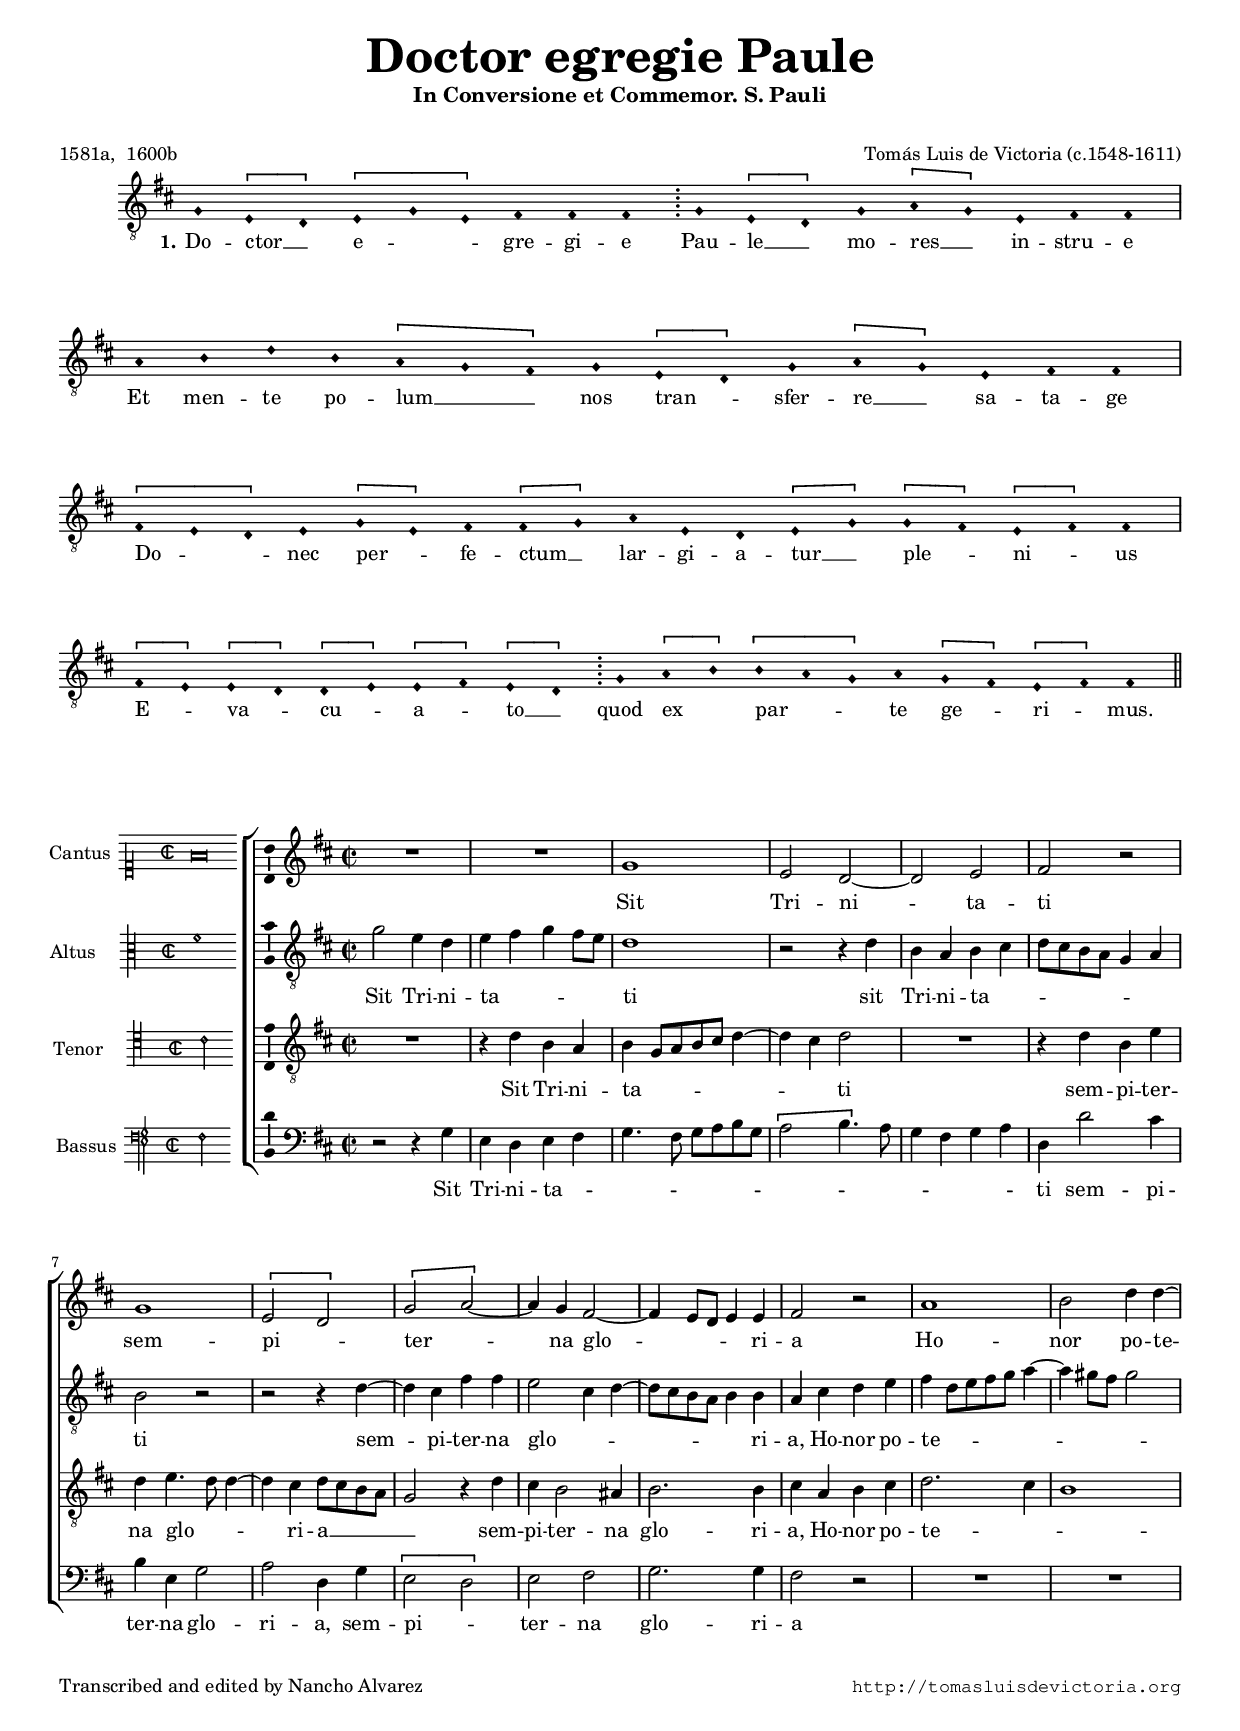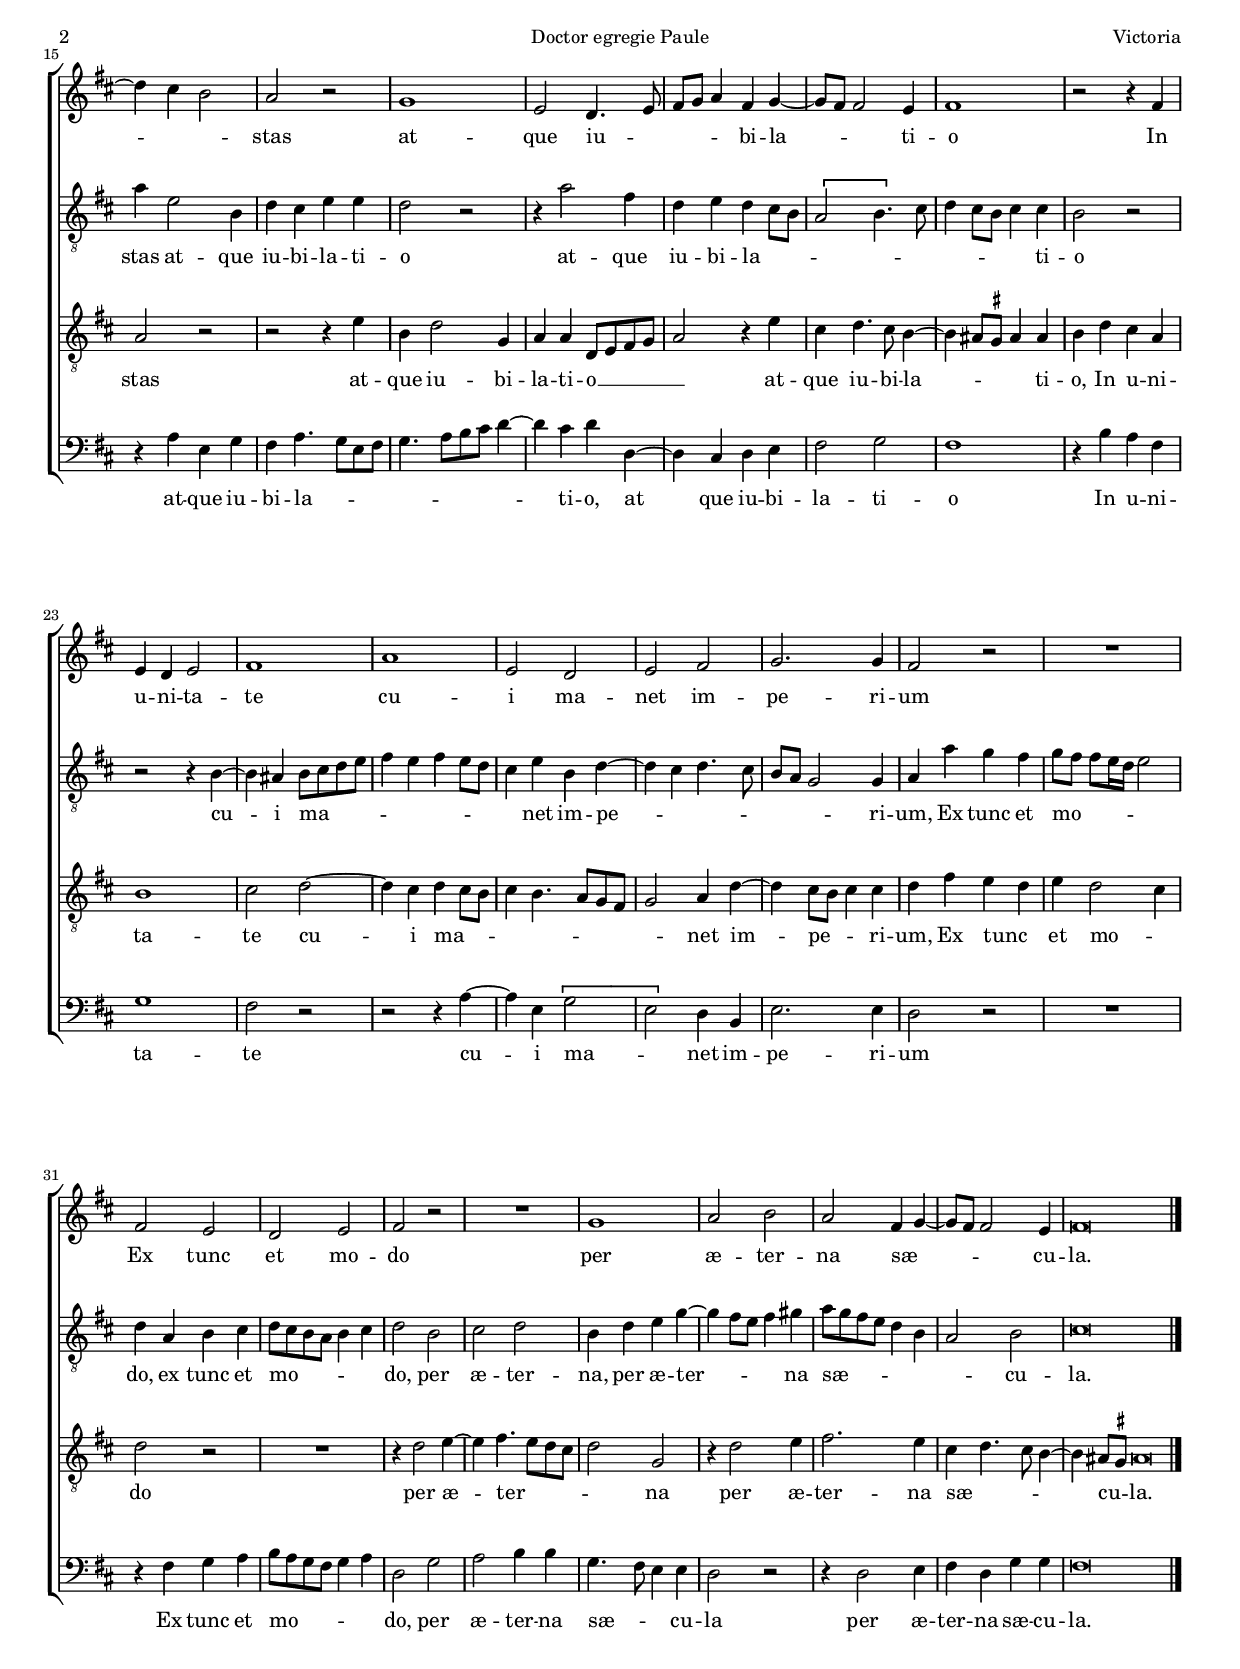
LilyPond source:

\version "2.18.0"

#(set-default-paper-size "a4")
#(set-global-staff-size 16.2)
#(ly:set-option 'point-and-click #f)
%mobile -s15.0 -i3.2

italicas=\override LyricText.font-shape = #'italic
rectas=\override LyricText.font-shape = #'upright
ss=\once \set suggestAccidentals = ##t
incipitwidth = 20

htitle="Doctor egregie Paule"
hcomposer="Victoria"

\header {
	title=\markup{\fontsize #4 "Doctor egregie Paule"}
	subtitle="In Conversione et Commemor. S. Pauli"
	subsubtitle=\markup{\column{" "}}
	composer="Tomás Luis de Victoria (c.1548-1611)"
        pdfauthor=\composer
	%opus="(-)"
	poet="1581a,  1600b"
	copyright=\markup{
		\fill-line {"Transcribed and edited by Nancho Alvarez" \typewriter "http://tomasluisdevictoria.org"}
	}
%	tagline=""
}


\score {\transpose c d {
<<
         \new Voice = "canto" {
                 \override Staff.TimeSignature.stencil = #'()
                 \override Stem.transparent = ##t
                 \set Score.timing = ##f
                 \override NoteHead.style = #'neomensural         
                 \clef "G_8" 
                 \key a \minor
                 \override LigatureBracket.padding = #1
                 f4 \[d c\] \[d f d\] e e e \bar ";" % "|" en original
                 f \[d c\] f \[g f\] d e e \bar "|" \break
                 g a c' a \[g f e\] f \[d c\] f \[g f\] d e e \bar "|" \break
                 \[e d c\] d \[f d\] e \[e f\] g d c \[d f\] \[f e\] \[d e\] e \bar "|" \break
                 \[e d\] \[d c\] \[c d\] \[d e\] \[d c\] \bar ";" % "|" en original
                 f \[g a\] \[a g f\] g \[f e\] \[d e\] e 	
                 \bar "||"
         }
         \new Lyrics \lyricsto "canto" {
         	 \set stanza = "1."
         	 Do -- ctor __ _ e -- _ _ gre -- gi -- e Pau -- le __ _
         	 mo -- res __ _ in -- stru -- e
         	 Et men -- te po -- lum __ _ _ nos tran -- _ sfer -- re __ _ sa -- ta -- ge
         	 Do -- _ _ nec per -- _ fe -- ctum __ _ lar -- gi -- a -- tur __ _ ple -- _ ni -- _ us
         	 E -- _ va -- _ cu -- _ a -- _ to __ _
         	 quod ex _ par -- _ _ te ge -- _ ri -- _ mus.
         }
         
>>
        }%transpose

\layout {
        %line-width=16\cm 
        indent=1.0\cm
        %ragged-right = ##f
}
}


%%%%%%%%%%%%%%%%%%%%%%%%%%%%%%%%%%%%%%%%%%%%%%%%%%%%%%%%%%%%%%%%%%%%%%%%%%%%%5

%tablet \pageBreak

global={\key c \major \time 2/2  \skip 1*39 \bar "|."

}

cantus={
	R1*4/4 |
	R1*4/4 |
	f'1 |
	d'2 c' ~ |
%5
	c' d' |
	e' r |
	f'1 |
	\[d'2 c'\] |
	\[f' g' ~ \] |
%10
	g'4 f' e'2 ~ |
	e'4 d'8 c' d'4 d' |
	e'2 r |
	g'1 |
	a'2 c''4 c'' ~ |
%15
	c'' b' a'2 | 
	g' r |
	f'1 |
	d'2 c'4. d'8 |
	e' f' g'4 e' f' ~ |
%20
	f'8 e' e'2 d'4 |
	e'1 |
	r2 r4 e' |
	d' c' d'2 |
	e'1 |
%25
	g' |
	d'2 c' |
	d' e' |
	f'2. f'4 |
	e'2 r |
%30
	R1*4/4 |
	e'2 d' |
	c' d' |
	e' r |
	R1*4/4 |
%35
	f'1 |
	g'2 a' |
	g' e'4 f' ~ |
	f'8 e' e'2 d'4 |
	e'\breve*1/2
}

altus={
	f'2 d'4 c' |
	d' e' f' e'8 d' |
	c'1 |
	r2 r4 c' |
%5
	a g a b |
	c'8 b a g f4 g |
	a2 r |
	r r4 c' ~ |
	c' b e' e' |
%10
	d'2 b4 c' ~ |
	c'8 b a g a4 a |
	g b c' d' |
	e'  c'8[ d' e' f'] g'4 ~ |
	g' fis'8 e' fis'2 |
%15
	g'4 d'2 a4 |
	c' b d' d' |
	c'2 r |
	r4 g'2 e'4 |
	c' d' c' b8 a |
%20
	\[g2 a4.\] b8 |
	c'4 b8 a b4 b |
	a2 r |
	r r4 a ~ |
	a gis a8 b c' d' |
%25
	e'4 d' e' d'8 c' |
	b4 d' a c' ~ |
	c' b c'4. b8 |
	a g f2 f4 |
	g g' f' e' |
%30
	 f'8[ e']  e'[ d'16 c'] d'2 |
	c'4 g a b |
	c'8 b a g a4 b |
	c'2 a |
	b c' |
%35
	a4 c' d' f' ~ |
	f' e'8 d' e'4 fis' |
	g'8 f' e' d' c'4 a |
	g2 a |
	b\breve*1/2
}

tenor={
	R1*4/4 |
	r4 c' a g |
	a  f8[ g a b] c'4 ~ |
	c' b c'2 |
%5
	R1*4/4 |
	r4 c' a d' |
	c' d'4. c'8 c'4 ~ |
	c' b c'8 b a g |
	f2 r4 c' |
%10
	b a2 gis4 |
	a2. a4 |
	b g a b |
	c'2. b4 |
	a1 |
%15
	g2 r |
	r r4 d' |
	a c'2 f4 |
	g g c8 d e f |
	g2 r4 d' |
%20
	b c'4. b8 a4 ~ |
	a gis8 \ss fis gis4 gis |
	a c' b g |
	a1 |
	b2 c' ~ |
%25
	c'4 b c' b8 a |
	b4 a4. g8 f e |
	f2 g4 c' ~ |
	c' b8 a b4 b |
	c' e' d' c' |
%30
	d' c'2 b4 |
	c'2 r |
	R1*4/4 |
	r4 c'2 d'4 ~ |
	d' e'4. d'8 c' b |
%35
	c'2 f |
	r4 c'2 d'4 |
	e'2. d'4 |
	b c'4. b8 a4 ~ |
	a gis8 \ss fis gis\breve*1/4
}

bassus={
	r2 r4 f |
	d c d e |
	f4. e8 f g a f |
	\[g2 a4.\] g8 |
%5
	f4 e f g |
	c c'2 b4 |
	a d f2 |
	g c4 f |
	\[d2 c\] |
%10
	d e |
	f2. f4 |
	e2 r |
	R1*4/4 |
	R1*4/4 |
%15
	r4 g d f |
	e g4. f8 d e |
	f4.  g8[ a b] c'4 ~ |
	c' b c' c ~ |
	c b, c d |
%20
	e2 f |
	e1 |
	r4 a g e |
	f1 |
	e2 r |
%25
	r r4 g ~ |
	g d \[f2 
	d\] c4 a, 
	d2. d4 
	c2 r |
%30
	R1*4/4 |
	r4 e f g |
	a8 g f e f4 g |
	c2 f |
	g a4 a |
%35
	f4. e8 d4 d |
	c2 r |
	r4 c2 d4 |
	e c f f |
	e\breve*1/2
}

textocantus=\lyricmode{
Sit Tri -- ni -- _ ta -- ti
sem -- pi -- _ ter -- _ _ na glo -- _ _ _ _ ri -- a
Ho -- nor po -- te -- _ _ _ stas
at -- que iu -- _ _ _ _ bi -- la -- _ _ _ ti -- o
In u -- ni -- ta -- te cu -- i ma -- net im -- pe -- ri -- um
Ex tunc et mo -- do
per æ -- ter -- na sæ -- _ _ _ _ cu -- la.
}

textoaltus=\lyricmode{
Sit Tri -- ni -- ta -- _ _ _ _ ti
sit Tri -- ni -- ta -- _ _ _ _ _ _ _ ti
sem -- _ pi -- ter -- na glo -- _ _ _ _ _ _ _ ri -- a,
Ho -- nor po -- te -- _ _ _ _ _ _ _ _ _ stas 
at -- que iu -- bi -- la -- ti -- o
at -- que iu -- bi -- la -- _ _ _ _ _ _ _ _ _ ti -- o
cu -- _ i ma -- _ _ _ _ _ _ _ _ _ net im -- pe -- _ _ _ _ _ _ _ ri -- um,
Ex tunc et mo -- _ _ _ _ _ do,
ex tunc et mo -- _ _ _ _ _ do,
per æ -- ter -- na,
per æ -- ter -- _ _ _ _ na sæ -- _ _ _ _ _ _ cu -- la.

}

textotenor=\lyricmode{
Sit Tri -- ni -- ta -- _ _ _ _ _ _ _ ti
sem -- pi -- ter -- na glo -- _ _ _ ri -- a __ _ _ _ _ 
sem -- pi -- ter -- na glo -- ri -- a,
Ho -- nor po -- te -- _ _ stas
at -- que iu -- bi -- la -- ti -- o __ _ _ _ _ 
at -- que iu -- bi -- la -- _ _ _ _ ti -- o,
In u -- ni -- ta -- te cu -- _ i ma -- _ _ _ _ _ _ _ _ net im -- _ pe -- _ _ ri -- um,
Ex tunc _ et mo -- _ do
per æ -- _ ter -- _ _ _ _ na
per æ -- ter -- na sæ -- _ _ _ _ cu -- _ la.
}

textobassus=\lyricmode{
Sit Tri -- ni -- ta -- _ _ _ _ _ _ _ _ _ _ _ _ _ _ ti sem -- pi -- ter -- na glo -- ri -- a,
sem -- pi -- _ ter -- na glo -- ri -- a
at -- que iu -- bi -- la -- _ _ _ _ _ _ _ _ _ ti -- o,
at _ que iu -- bi -- la -- ti -- o
In u -- ni -- ta -- te
cu -- _ i ma -- _ net im -- pe -- ri -- um
Ex tunc et mo -- _ _ _ _ _ do, per æ -- ter -- na sæ -- _ _ cu -- la
per æ -- ter -- na sæ -- cu -- la.
}


incipitcantus=\markup{
	\score{
		{ 
		\set Staff.instrumentName="Cantus "
		\override NoteHead.style = #'neomensural
		\override Staff.TimeSignature.style = #'neomensural
		\cadenzaOn 
		\clef "petrucci-c1"
		\key c \major
		\time 2/2
		f'\breve
		} 
	\layout { line-width=\incipitwidth indent = 0 }
	}
}

incipitaltus=\markup{
	\score{
		{ 
		\set Staff.instrumentName="Altus    "
		\override NoteHead.style = #'neomensural 
		\override Staff.TimeSignature.style = #'neomensural
		\cadenzaOn 
		\clef "petrucci-c3"
		\key c \major
		\time 2/2
		f'1
		} 
	\layout { line-width=\incipitwidth indent = 0 }
	}
}


incipittenor=\markup{
	\score{
		{ 
		\set Staff.instrumentName="Tenor    "
		\override NoteHead.style = #'neomensural 
		\override Staff.TimeSignature.style = #'neomensural
		\cadenzaOn 
		\clef "petrucci-c4"
		\key c \major
		\time 2/2
		c'2
		} 
	\layout { line-width=\incipitwidth indent=0 }
	}
}

incipitbassus=\markup{
	\score{
		{ 
		\set Staff.instrumentName="Bassus "
		\override NoteHead.style = #'neomensural
		\override Staff.TimeSignature.style = #'neomensural
		\cadenzaOn 
		\clef "petrucci-f4"
		\key c \major
		\time 2/2
		f2
		} 
	\layout { line-width=\incipitwidth indent = 0 }
	}
}


\score {\transpose c' d'{
\new ChoirStaff<<

	\new Staff <<\global
	\new Voice="v1" {
		\set Staff.instrumentName=\incipitcantus
		\clef "treble"
		\cantus }
	\new Lyrics \lyricsto "v1" {\textocantus }
	>>
	
	\new Staff << \global
	\new Voice="v2" {
		\set Staff.instrumentName=\incipitaltus
		\clef "G_8" 
		\altus}
	\new Lyrics \lyricsto "v2" {\textoaltus }
	>>

	
	\new Staff <<\global
	\new Voice="v3" {
		\set Staff.instrumentName=\incipittenor
		\clef "G_8"
		\tenor }
	\new Lyrics \lyricsto "v3" {\textotenor }
	>>
	
	\new Staff <<\global
	\new Voice="v4" {
		\set Staff.instrumentName=\incipitbassus
		\clef "bass" 
		\bassus }
	\new Lyrics \lyricsto "v4" {\textobassus }
	>>
	
>>

	}%transpose

\layout{ system-count = 5
	\context {\Lyrics 
		\override VerticalAxisGroup.staff-affinity = #UP
		\override VerticalAxisGroup.nonstaff-relatedstaff-spacing =
			#'((basic-distance . 0) (minimum-distance . 0) (padding . 1))
		\override LyricText.font-size = #1.2
		\override LyricHyphen.minimum-distance = #0.5
	}
	\context {\Score 
		\override BarNumber.padding = #2 
	}
	\context {\Voice 
		melismaBusyProperties = #'()
		%autoBeaming = ##f
	}
	%\context { \Staff \RemoveEmptyStaves }
	\context {\Staff 
		\override VerticalAxisGroup.staff-staff-spacing =
			#'((basic-distance . 15) (minimum-distance . 0) (padding . 1))
		\consists Ambitus_engraver 
		\override LigatureBracket.padding = #1
	}
}

%\midi {}

}


\paper{
	evenHeaderMarkup=\markup  \fill-line { \fromproperty #'page:page-number-string \htitle \hcomposer }
	oddHeaderMarkup= \markup  \fill-line { \on-the-fly #not-first-page \hcomposer \on-the-fly #not-first-page \htitle \on-the-fly #not-first-page \fromproperty #'page:page-number-string }
	%system-count=6
	page-count = 2
	ragged-last-bottom = ##f
	indent=3.3\cm
	score-system-spacing = 
	#'((basic-distance . 30) (minimum-distance . 0) (padding . 5))
	system-system-spacing =
	#'((basic-distance . 25) (minimum-distance . 0) (padding . 5))
	top-system-spacing = % header
	#'((basic-distance . 8) (minimum-distance . 0) (padding . 0))
	last-bottom-spacing = % footer
	#'((basic-distance . 18) (minimum-distance . 0) (padding . 0))
	top-markup-spacing #'basic-distance = 5
	markup-system-spacing #'basic-distance = 20

}
